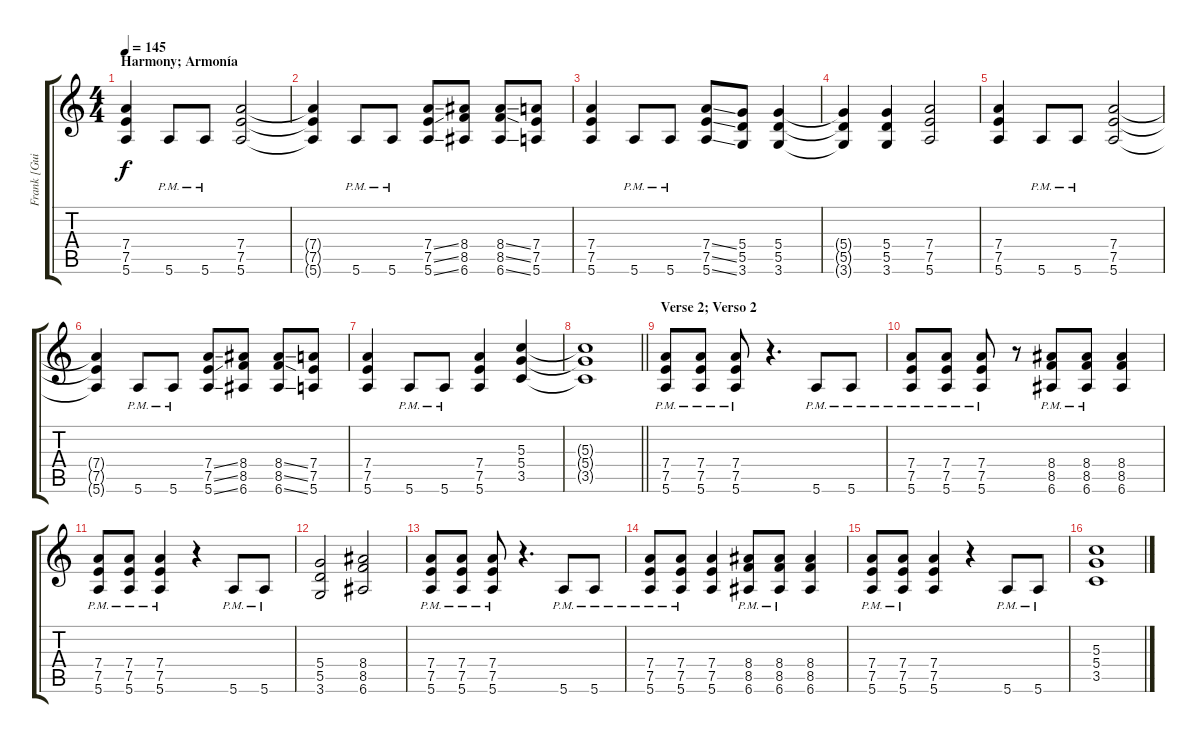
\track ("Frank [Guit.A]" "Frank [Gui") {instrument distortionguitar}
\staff {score tabs}
\tuning (E4 B3 G3 D3 A2 E2) {hide}
\ts (4 4)
\section ("" "Harmony; Armonía")
\tempo 145
\clef g2
\ks c
(7.4 7.5 5.6).4{dy f} 5.6{pm}.8 5.6{pm}.8 (7.4 7.5 5.6).2 |
(7.4{t} 7.5{t} 5.6{t}).4 5.6{pm}.8 5.6{pm}.8 (7.4{ss} 7.5{ss} 5.6{ss}).8 (8.4 8.5 6.6).8 (8.4{ss} 8.5{ss} 6.6{ss}).8 (7.4 7.5 5.6).8 |
(7.4 7.5 5.6).4 5.6{pm}.8 5.6{pm}.8 (7.4{ss} 7.5{ss} 5.6{ss}).8 (5.4 5.5 3.6).8 (5.4 5.5 3.6).4 |
(5.4{t} 5.5{t} 3.6{t}).4 (5.4 5.5 3.6).4 (7.4 7.5 5.6).2 |
(7.4 7.5 5.6).4 5.6{pm}.8 5.6{pm}.8 (7.4 7.5 5.6).2 |
(7.4{t} 7.5{t} 5.6{t}).4 5.6{pm}.8 5.6{pm}.8 (7.4{ss} 7.5{ss} 5.6{ss}).8 (8.4 8.5 6.6).8 (8.4{ss} 8.5{ss} 6.6{ss}).8 (7.4 7.5 5.6).8 |
(7.4 7.5 5.6).4 5.6{pm}.8 5.6{pm}.8 (7.4 7.5 5.6).4 (5.3 5.4 3.5).4 |
\barLineRight lightlight
(5.3{t} 5.4{t} 3.5{t}).1 |
\section ("" "Verse 2; Verso 2")
(7.4{pm} 7.5{pm} 5.6{pm}).8 (7.4{pm} 7.5{pm} 5.6{pm}).8 (7.4{pm} 7.5{pm} 5.6{pm}).8 r.4{d} 5.6{pm}.8 5.6{pm}.8 |
(7.4{pm} 7.5{pm} 5.6{pm}).8 (7.4{pm} 7.5{pm} 5.6{pm}).8 (7.4{pm} 7.5{pm} 5.6{pm}).8 r.8 (8.4{pm} 8.5{pm} 6.6{pm}).8 (8.4{pm} 8.5{pm} 6.6{pm}).8 (8.4 8.5 6.6).4 |
(7.4{pm} 7.5{pm} 5.6{pm}).8 (7.4{pm} 7.5{pm} 5.6{pm}).8 (7.4{pm} 7.5{pm} 5.6{pm}).4 r.4 5.6{pm}.8 5.6{pm}.8 |
(5.4 5.5 3.6).2 (8.4 8.5 6.6).2 |
(7.4{pm} 7.5{pm} 5.6{pm}).8 (7.4{pm} 7.5{pm} 5.6{pm}).8 (7.4{pm} 7.5{pm} 5.6{pm}).8 r.4{d} 5.6{pm}.8 5.6{pm}.8 |
(7.4{pm} 7.5{pm} 5.6{pm}).8 (7.4{pm} 7.5{pm} 5.6{pm}).8 (7.4 7.5 5.6).4 (8.4{pm} 8.5{pm} 6.6{pm}).8 (8.4{pm} 8.5{pm} 6.6{pm}).8 (8.4 8.5 6.6).4 |
(7.4{pm} 7.5{pm} 5.6{pm}).8 (7.4{pm} 7.5{pm} 5.6{pm}).8 (7.4 7.5 5.6).4 r.4 5.6{pm}.8 5.6{pm}.8 |
(5.3 5.4 3.5).1
